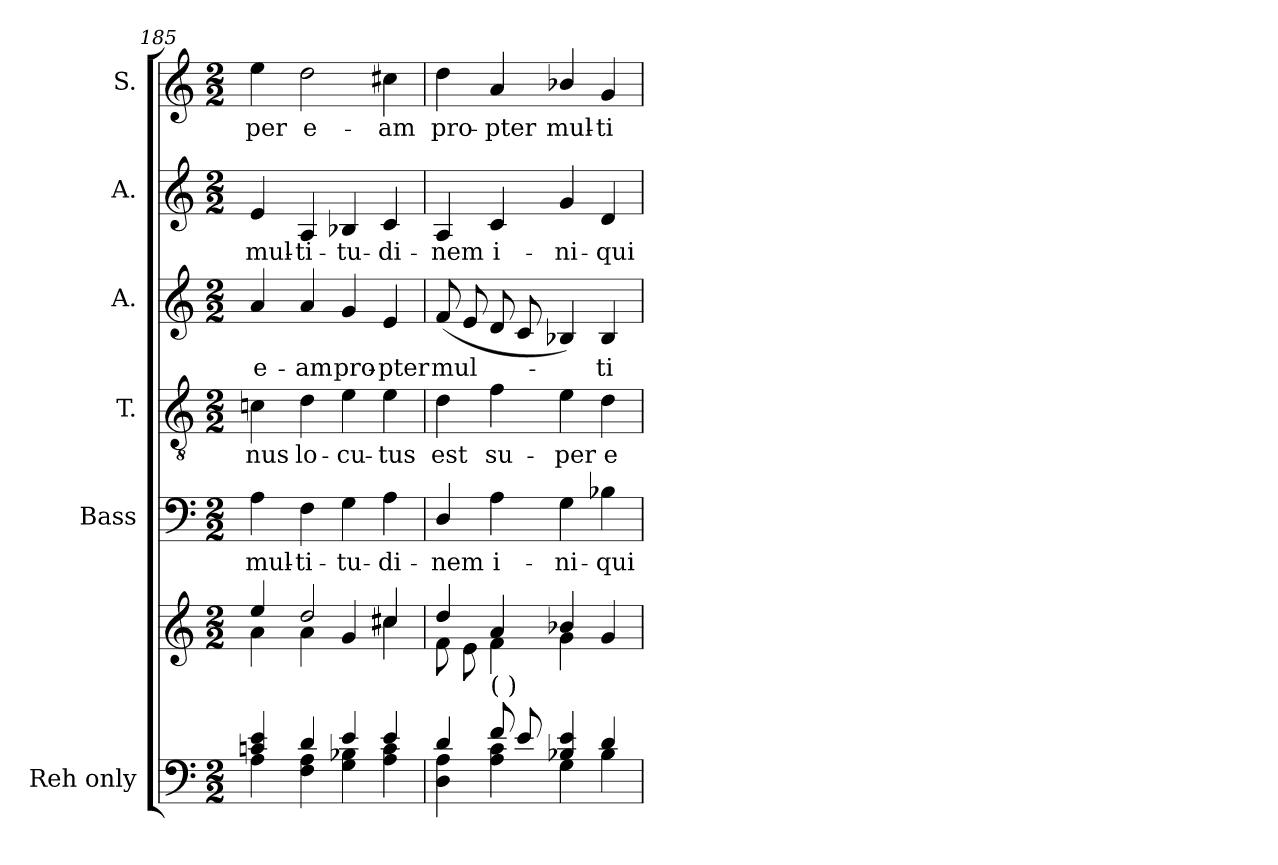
**kern	**kern	**kern	**text	**kern	**text	**kern	**text	**kern	**text	**kern	**text
*part6	*part6	*part5	*part5	*part4	*part4	*part3	*part3	*part2	*part2	*part1	*part1
*staff7	*staff6	*staff5	*staff5	*staff4	*staff4	*staff3	*staff3	*staff2	*staff2	*staff1	*staff1
*I"Reh only	*	*I"Bass	*	*I"T.	*	*I"A.	*	*I"A.	*	*I"S.	*
*	*	*I'B.	*	*	*	*	*	*	*	*	*
*clefF4	*clefG2	*clefF4	*	*clefGv2	*	*clefG2	*	*clefG2	*	*clefG2	*
*	*	*	*	*	*	*ITrd7c12	*	*ITrd7c12	*	*	*
*k[]	*k[]	*k[]	*	*k[]	*	*k[]	*	*k[]	*	*k[]	*
*C:	*C:	*C:	*	*C:	*	*C:	*	*C:	*	*C:	*
*M2/2	*M2/2	*M2/2	*	*M2/2	*	*M2/2	*	*M2/2	*	*M2/2	*
=185	=185	=185	=185	=185	=185	=185	=185	=185	=185	=185	=185
*^	*^	*	*	*	*	*	*	*	*	*	*
!	!	!	!	!	!LO:LY:b	!	!LO:LY:b	!	!LO:LY:b	!	!LO:LY:b	!	!LO:LY:b
4cn/ 4e/	4A\	4ee/	4a\	4A\	mul-	4cn\	-nus	4A/	e-	4E/	mul-	4ee\	-per
!	!	!	!	!	!LO:LY:b	!	!LO:LY:b	!	!LO:LY:b	!	!LO:LY:b	!	!LO:LY:b
4d/	4F\ 4A\	2dd/	4a\	4F\	-ti-	4d\	lo-	4A/	-am	4AA/	-ti-	2dd\	e-
!	!	!	!	!	!LO:LY:b	!	!LO:LY:b	!	!LO:LY:b	!	!LO:LY:b	!	!
4e/	4G\ 4B-X\	.	4g/	4G\	-tu-	4e\	-cu-	4G/	pro-	4BB-X/	-tu-	.	.
!	!	!	!	!	!LO:LY:b	!	!LO:LY:b	!	!LO:LY:b	!	!LO:LY:b	!	!LO:LY:b
4e/	4A\ 4c\	4cc#X/	4cc#\	4A\	-di-	4e\	-tus	4E/	-pter	4C/	-di-	4cc#X\	-am
=186	=186	=186	=186	=186	=186	=186	=186	=186	=186	=186	=186	=186	=186
!	!	!	!	!	!LO:LY:b	!	!LO:LY:b	!	!LO:LY:b	!	!LO:LY:b	!	!LO:LY:b
4d/	4D\ 4A\	4dd/	8f\	4D/	-nem	4d\	est	(8F/	mul-	4AA/	-nem	4dd\	pro-
.	.	.	8e\	.	.	.	.	8E/	.	.	.	.	.
!LO:TX:a:t=(   )	!	!	!	!	!	!	!	!	!	!	!	!	!
!	!	!	!	!	!LO:LY:b	!	!LO:LY:b	!	!	!	!LO:LY:b	!	!LO:LY:b
8f/	4A\ 4c\	4a/	4f\	4A\	i-	4f\	su-	8D/	.	4C/	i-	4a/	-pter
8e/	.	.	.	.	.	.	.	8C/	.	.	.	.	.
!	!	!	!	!	!LO:LY:b	!	!LO:LY:b	!	!	!	!LO:LY:b	!	!LO:LY:b
4B-X/ 4e/	4G\	4b-X/	4g\	4G\	-ni-	4e\	-per	4BB-X/)	.	4G/	-ni-	4b-X/	mul-
!	!	!	!	!	!LO:LY:b	!	!LO:LY:b	!	!LO:LY:b	!	!LO:LY:b	!	!LO:LY:b
4d/	4B-\	4g/	4c\yy	4B-X\	-qui-	4d\	e-	4BB-/	-ti-	4D/	-qui-	4g/	-ti-
*v	*v	*	*	*	*	*	*	*	*	*	*	*	*
*	*v	*v	*	*	*	*	*	*	*	*	*	*
=	=	=	=	=	=	=	=	=	=	=	=
*-	*-	*-	*-	*-	*-	*-	*-	*-	*-	*-	*-
